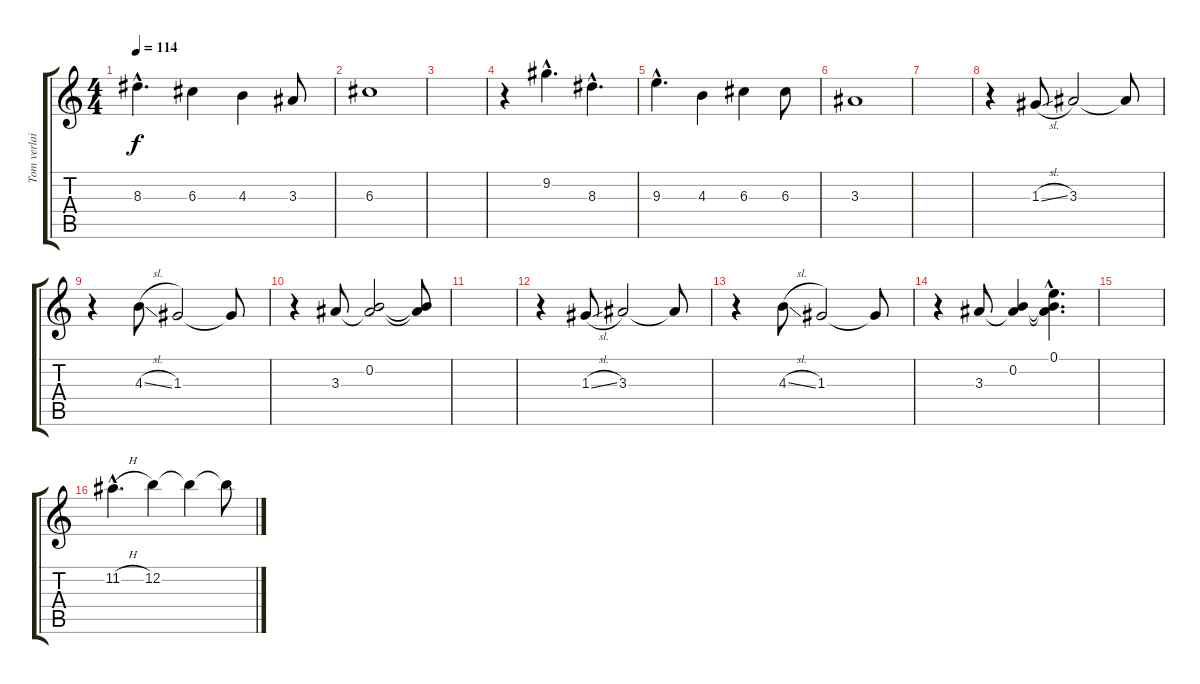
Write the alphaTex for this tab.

\track ("Tom verlaine" "Tom verlai") {instrument acousticguitarsteel}
\staff {score tabs}
\tuning (E4 B3 G3 D3 A2 E2) {hide}
\ts (4 4)
\tempo 114
\clef g2
\ks c
8.3{hac}.4{d dy f} 6.3.4 4.3.4 3.3.8 |
6.3.1 |
|
r.4 9.2{hac}.4{d} 8.3{hac}.4{d} |
9.3{hac}.4{d} 4.3.4 6.3.4 6.3.8 |
3.3.1 |
|
r.4 1.3{sl}.8 3.3.2 3.3{t}.8 |
r.4 4.3{sl}.8 1.3.2 1.3{t}.8 |
r.4 3.3.8 (0.2 3.3{t}).2 (0.2{t} 3.3{t}).8 |
|
r.4 1.3{sl}.8 3.3.2 3.3{t}.8 |
r.4 4.3{sl}.8 1.3.2 1.3{t}.8 |
r.4 3.3.8 (0.2 3.3{t}).4 (0.1{hac} 0.2{hac t} 3.3{hac t}).4{d} |
|
11.2{h hac}.4{d} 12.2.4 12.2{t}.4 12.2{t}.8
